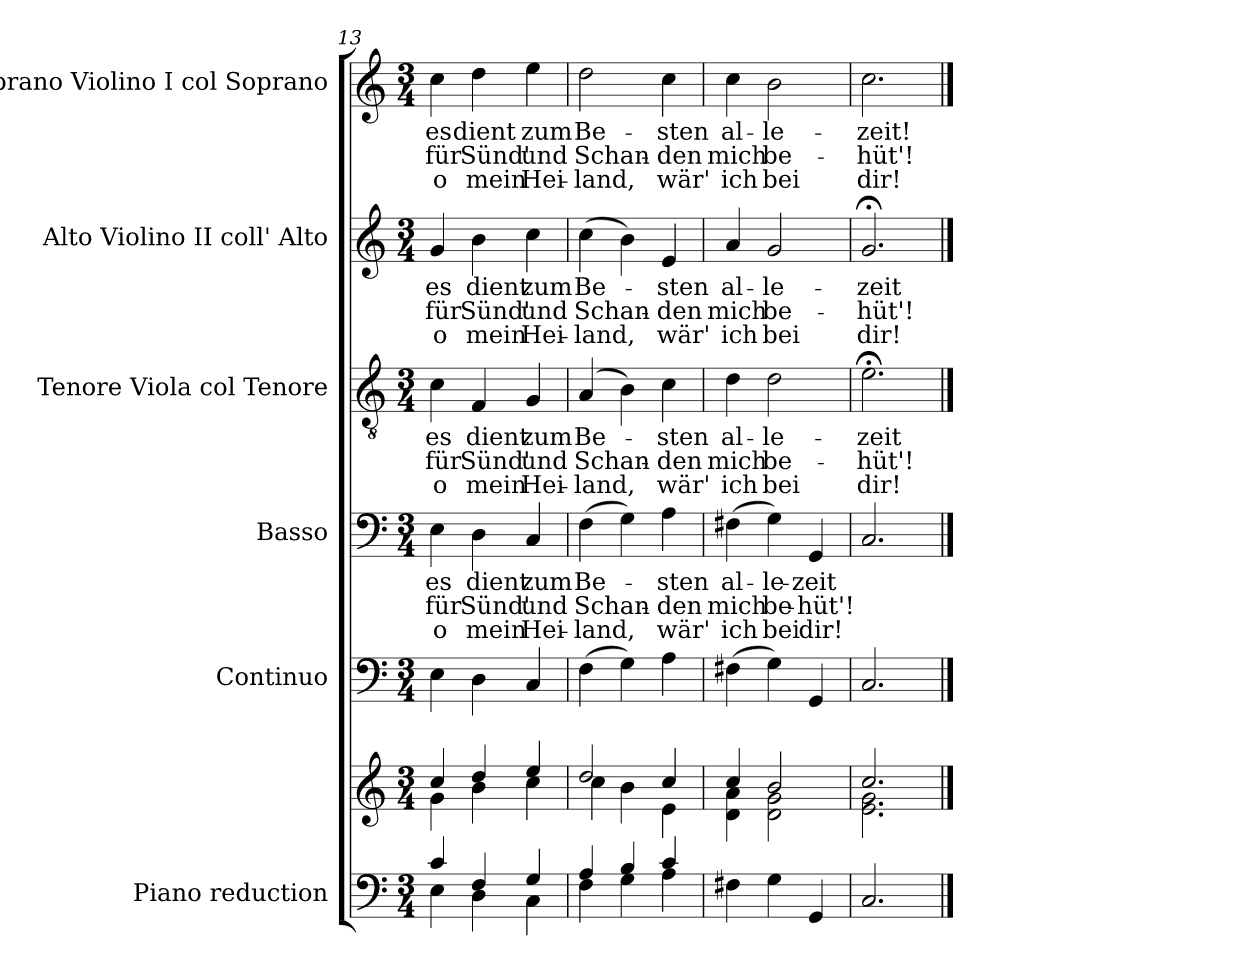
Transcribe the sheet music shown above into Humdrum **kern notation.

**kern	**kern	**kern	**kern	**text	**text	**text	**kern	**text	**text	**text	**kern	**text	**text	**text	**kern	**text	**text	**text
*part6	*part6	*part5	*part4	*part4	*part4	*part4	*part3	*part3	*part3	*part3	*part2	*part2	*part2	*part2	*part1	*part1	*part1	*part1
*staff7	*staff6	*staff5	*staff4	*staff4	*staff4	*staff4	*staff3	*staff3	*staff3	*staff3	*staff2	*staff2	*staff2	*staff2	*staff1	*staff1	*staff1	*staff1
*I"Piano reduction	*	*I"Continuo	*I"Basso	*	*	*	*I"Tenore Viola col Tenore	*	*	*	*I"Alto Violino II coll' Alto	*	*	*	*I"Soprano Violino I col Soprano	*	*	*
*I'Pno	*	*	*	*	*	*	*	*	*	*	*	*	*	*	*	*	*	*
*clefF4	*clefG2	*clefF4	*clefF4	*	*	*	*clefGv2	*	*	*	*clefG2	*	*	*	*clefG2	*	*	*
*k[]	*k[]	*k[]	*k[]	*	*	*	*k[]	*	*	*	*k[]	*	*	*	*k[]	*	*	*
*M3/4	*M3/4	*M3/4	*M3/4	*	*	*	*M3/4	*	*	*	*M3/4	*	*	*	*M3/4	*	*	*
=13	=13	=13	=13	=13	=13	=13	=13	=13	=13	=13	=13	=13	=13	=13	=13	=13	=13	=13
*^	*^	*	*	*	*	*	*	*	*	*	*	*	*	*	*	*	*	*
!	!	!	!	!	!	!LO:LY:b	!LO:LY:b	!LO:LY:b	!	!LO:LY:b	!LO:LY:b	!LO:LY:b	!	!LO:LY:b	!LO:LY:b	!LO:LY:b	!	!LO:LY:b	!LO:LY:b	!LO:LY:b
4c/	4E\	4cc/	4g\	4E\	4E\	es	für	o	4c\	es	für	o	4g/	es	für	o	4cc\	es	für	o
!	!	!	!	!	!	!LO:LY:b	!LO:LY:b	!LO:LY:b	!	!LO:LY:b	!LO:LY:b	!LO:LY:b	!	!LO:LY:b	!LO:LY:b	!LO:LY:b	!	!LO:LY:b	!LO:LY:b	!LO:LY:b
4F/	4D\	4dd/	4b\	4D\	4D\	dient	Sünd'	mein	4F/	dient	Sünd'	mein	4b\	dient	Sünd'	mein	4dd\	dient	Sünd'	mein
!	!	!	!	!	!	!LO:LY:b	!LO:LY:b	!LO:LY:b	!	!LO:LY:b	!LO:LY:b	!LO:LY:b	!	!LO:LY:b	!LO:LY:b	!LO:LY:b	!	!LO:LY:b	!LO:LY:b	!LO:LY:b
4G/	4C\	4ee/	4cc\	4C/	4C/	zum	und	Hei-	4G/	zum	und	Hei-	4cc\	zum	und	Hei-	4ee\	zum	und	Hei-
=14	=14	=14	=14	=14	=14	=14	=14	=14	=14	=14	=14	=14	=14	=14	=14	=14	=14	=14	=14	=14
!	!	!	!	!	!	!LO:LY:b	!LO:LY:b	!LO:LY:b	!	!LO:LY:b	!LO:LY:b	!LO:LY:b	!	!LO:LY:b	!LO:LY:b	!LO:LY:b	!	!LO:LY:b	!LO:LY:b	!LO:LY:b
4A/	4F\	2dd/	4cc\	(>4F\	(>4F\	Be-	Schan-	land,	(>4A/	Be-	Schan-	land,	(>4cc\	Be-	Schan-	land,	2dd\	Be-	Schan-	land,
4B/	4G\	.	4b\	4G\)	4G\)	.	.	.	4B\)	.	.	.	4b\)	.	.	.	.	.	.	.
!	!	!	!	!	!	!LO:LY:b	!LO:LY:b	!LO:LY:b	!	!LO:LY:b	!LO:LY:b	!LO:LY:b	!	!LO:LY:b	!LO:LY:b	!LO:LY:b	!	!LO:LY:b	!LO:LY:b	!LO:LY:b
4c/	4A\	4cc/	4e\	4A\	4A\	-sten	-den	wär'	4c\	-sten	-den	wär'	4e/	-sten	-den	wär'	4cc\	-sten	-den	wär'
=15	=15	=15	=15	=15	=15	=15	=15	=15	=15	=15	=15	=15	=15	=15	=15	=15	=15	=15	=15	=15
!	!	!	!	!	!	!LO:LY:b	!LO:LY:b	!LO:LY:b	!	!LO:LY:b	!LO:LY:b	!LO:LY:b	!	!LO:LY:b	!LO:LY:b	!LO:LY:b	!	!LO:LY:b	!LO:LY:b	!LO:LY:b
*v	*v	*	*	*	*	*	*	*	*	*	*	*	*	*	*	*	*	*	*	*
4F#X\	4cc/	4d\ 4a\	(>4F#X\	(>4F#X\	al-	mich	ich	4d\	al-	mich	ich	4a/	al-	mich	ich	4cc\	al-	mich	ich
!	!	!	!	!	!LO:LY:b	!LO:LY:b	!LO:LY:b	!	!LO:LY:b	!LO:LY:b	!LO:LY:b	!	!LO:LY:b	!LO:LY:b	!LO:LY:b	!	!LO:LY:b	!LO:LY:b	!LO:LY:b
4G\	2b/	2d\ 2g\	4G\)	4G\)	le-	be-	bei	2d\	le-	be-	bei	2g/	le-	be-	bei	2b\	le-	be-	bei
!	!	!	!	!	!LO:LY:b	!LO:LY:b	!LO:LY:b	!	!	!	!	!	!	!	!	!	!	!	!
4GG/	.	.	4GG/	4GG/	-zeit	hüt'!	dir!	.	.	.	.	.	.	.	.	.	.	.	.
=16	=16	=16	=16	=16	=16	=16	=16	=16	=16	=16	=16	=16	=16	=16	=16	=16	=16	=16	=16
!	!	!	!	!	!	!	!	!	!LO:LY:b	!LO:LY:b	!LO:LY:b	!	!LO:LY:b	!LO:LY:b	!LO:LY:b	!	!LO:LY:b	!LO:LY:b	!LO:LY:b
2.C/	2.cc/	2.e\ 2.g\	2.C/	2.C/	.	.	.	2.e;<\	-zeit	hüt'!	dir!	2.g;</	-zeit	hüt'!	dir!	2.cc\	-zeit!	-hüt'!	dir!
*	*v	*v	*	*	*	*	*	*	*	*	*	*	*	*	*	*	*	*	*
==	==	==	==	==	==	==	==	==	==	==	==	==	==	==	==	==	==	==
*-	*-	*-	*-	*-	*-	*-	*-	*-	*-	*-	*-	*-	*-	*-	*-	*-	*-	*-
